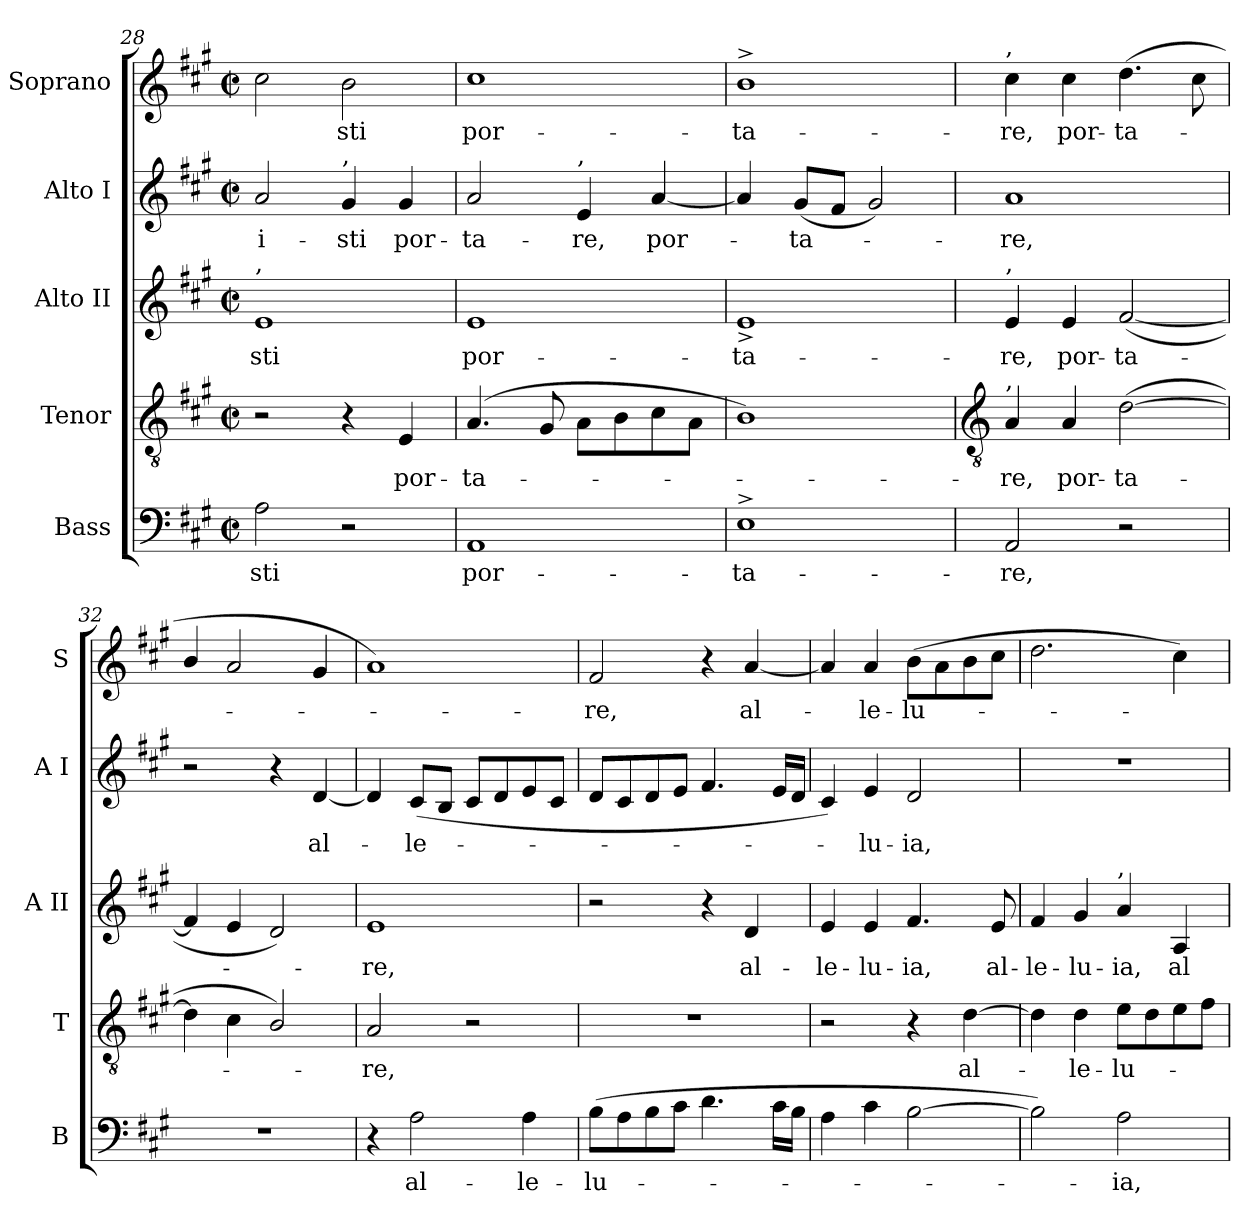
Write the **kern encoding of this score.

**kern	**text	**kern	**text	**kern	**text	**kern	**text	**kern	**text
*part5	*part5	*part4	*part4	*part3	*part3	*part2	*part2	*part1	*part1
*staff5	*staff5	*staff4	*staff4	*staff3	*staff3	*staff2	*staff2	*staff1	*staff1
*I"Bass	*	*I"Tenor	*	*I"Alto II	*	*I"Alto I	*	*I"Soprano	*
*I'B	*	*I'T	*	*I'A II	*	*I'A I	*	*I'S	*
*clefF4	*	*clefGv2	*	*clefG2	*	*clefG2	*	*clefG2	*
*k[f#c#g#]	*	*k[f#c#g#]	*	*k[f#c#g#]	*	*k[f#c#g#]	*	*k[f#c#g#]	*
*A:	*	*A:	*	*A:	*	*A:	*	*A:	*
*M2/2	*	*M2/2	*	*M2/2	*	*M2/2	*	*M2/2	*
*met(c|)	*	*met(c|)	*	*met(c|)	*	*met(c|)	*	*met(c|)	*
=28	=28	=28	=28	=28	=28	=28	=28	=28	=28
!	!	!	!	!LO:TX:a:t=,	!	!	!	!	!
!	!LO:LY:b	!	!	!	!LO:LY:b	!	!LO:LY:b	!	!
2A	-sti	2r	.	1e	sti	2a	-i-	2cc#	.
!	!	!	!	!	!	!LO:TX:a:t=,	!	!	!
!	!	!	!	!	!	!	!LO:LY:b	!	!LO:LY:b
2r	.	4r	.	.	.	4g#	-sti	2b	sti
!	!	!	!LO:LY:b	!	!	!	!LO:LY:b	!	!
.	.	4E	por-	.	.	4g#	por-	.	.
=29	=29	=29	=29	=29	=29	=29	=29	=29	=29
!	!LO:LY:b	!	!LO:LY:b	!	!LO:LY:b	!	!LO:LY:b	!	!LO:LY:b
1AA	por-	(>4.A	-ta-	1e	por-	2a	-ta-	1cc#	por-
.	.	8G#	.	.	.	.	.	.	.
!	!	!	!	!	!	!LO:TX:a:t=,	!	!	!
!	!	!	!	!	!	!	!LO:LY:b	!	!
.	.	8AL	.	.	.	4e	-re,	.	.
.	.	8B	.	.	.	.	.	.	.
!	!	!	!	!	!	!	!LO:LY:b	!	!
.	.	8c#	.	.	.	[4a	por-	.	.
.	.	8AJ	.	.	.	.	.	.	.
=30	=30	=30	=30	=30	=30	=30	=30	=30	=30
!	!LO:LY:b	!	!	!	!LO:LY:b	!	!	!	!LO:LY:b
1E^	-ta-	1B)	.	1e^	-ta-	4a]	.	1b^	-ta-
!	!	!	!	!	!	!	!LO:LY:b	!	!
.	.	.	.	.	.	(<8g#L	ta-	.	.
.	.	.	.	.	.	8f#J	.	.	.
.	.	.	.	.	.	2g#)	.	.	.
!!LO:LB:g=z
=31	=31	=31	=31	=31	=31	=31	=31	=31	=31
*	*	*clefGv2	*	*	*	*	*	*	*
!	!	!	!	!	!	!	!	!LO:TX:a:t=,	!
!	!	!	!	!LO:TX:a:t=,	!	!	!	!	!
!	!	!LO:TX:a:t=,	!	!	!	!	!	!	!
!	!LO:LY:b	!	!LO:LY:b	!	!LO:LY:b	!	!LO:LY:b	!	!LO:LY:b
2AA	-re,	4A	re,	4e	-re,	1a	re,	4cc#	-re,
!	!	!	!LO:LY:b	!	!LO:LY:b	!	!	!	!LO:LY:b
.	.	4A	por-	4e	por-	.	.	4cc#	por-
!	!	!	!LO:LY:b	!	!LO:LY:b	!	!	!	!LO:LY:b
2r	.	(>[2d	-ta-	(<[2f#	-ta-	.	.	(>4.dd	-ta-
.	.	.	.	.	.	.	.	8cc#	.
=32	=32	=32	=32	=32	=32	=32	=32	=32	=32
1r	.	4d]	.	4f#]	.	2r	.	4b/	.
.	.	4c#	.	4e	.	.	.	2a	.
.	.	2B/)	.	2d)	.	4r	.	.	.
!	!	!	!	!	!	!	!LO:LY:b	!	!
.	.	.	.	.	.	[4d	al-	4g#	.
=33	=33	=33	=33	=33	=33	=33	=33	=33	=33
!	!	!	!LO:LY:b	!	!LO:LY:b	!	!	!	!
4r	.	2A	re,	1e	re,	4d]	.	1a)	.
!	!LO:LY:b	!	!	!	!	!	!LO:LY:b	!	!
2A	al-	.	.	.	.	(<8c#L	le-	.	.
.	.	.	.	.	.	8BJ	.	.	.
.	.	2r	.	.	.	8c#L	.	.	.
.	.	.	.	.	.	8d	.	.	.
!	!LO:LY:b	!	!	!	!	!	!	!	!
4A	-le-	.	.	.	.	8e	.	.	.
.	.	.	.	.	.	8c#J	.	.	.
=34	=34	=34	=34	=34	=34	=34	=34	=34	=34
!	!LO:LY:b	!	!	!	!	!	!	!	!LO:LY:b
(>8BL	-lu-	1r	.	2r	.	8dL	.	2f#	re,
8A	.	.	.	.	.	8c#	.	.	.
8B	.	.	.	.	.	8d	.	.	.
8c#J	.	.	.	.	.	8eJ	.	.	.
4.d	.	.	.	4r	.	4.f#	.	4r	.
!	!	!	!	!	!LO:LY:b	!	!	!	!LO:LY:b
.	.	.	.	4d	al-	.	.	[4a	al-
16c#LL	.	.	.	.	.	16eLL	.	.	.
16BJJ	.	.	.	.	.	16dJJ	.	.	.
=35	=35	=35	=35	=35	=35	=35	=35	=35	=35
!	!	!	!	!	!LO:LY:b	!	!	!	!
4A	.	2r	.	4e	-le-	4c#)	.	4a]	.
!	!	!	!	!	!LO:LY:b	!	!LO:LY:b	!	!LO:LY:b
4c#	.	.	.	4e	-lu-	4e	lu-	4a	le-
!	!	!	!	!	!LO:LY:b	!	!LO:LY:b	!	!LO:LY:b
[2B	.	4r	.	4.f#	-ia,	2d	-ia,	(>8bL	-lu-
.	.	.	.	.	.	.	.	8a	.
!	!	!	!LO:LY:b	!	!	!	!	!	!
.	.	[4d	al-	.	.	.	.	8b	.
!	!	!	!	!	!LO:LY:b	!	!	!	!
.	.	.	.	8e	al-	.	.	8cc#J	.
=36	=36	=36	=36	=36	=36	=36	=36	=36	=36
!	!	!	!	!	!LO:LY:b	!	!	!	!
2B])	.	4d]	.	4f#	-le-	1r	.	2.dd	.
!	!	!	!LO:LY:b	!	!LO:LY:b	!	!	!	!
.	.	4d	le-	4g#	-lu-	.	.	.	.
!	!	!	!	!LO:TX:a:t=,	!	!	!	!	!
!	!LO:LY:b	!	!LO:LY:b	!	!LO:LY:b	!	!	!	!
2A	ia,	8eL	-lu-	4a	-ia,	.	.	.	.
.	.	8d	.	.	.	.	.	.	.
!	!	!	!	!	!LO:LY:b	!	!	!	!
.	.	8e	.	4A	al-	.	.	4cc#)	.
.	.	8f#J	.	.	.	.	.	.	.
=	=	=	=	=	=	=	=	=	=
*-	*-	*-	*-	*-	*-	*-	*-	*-	*-
